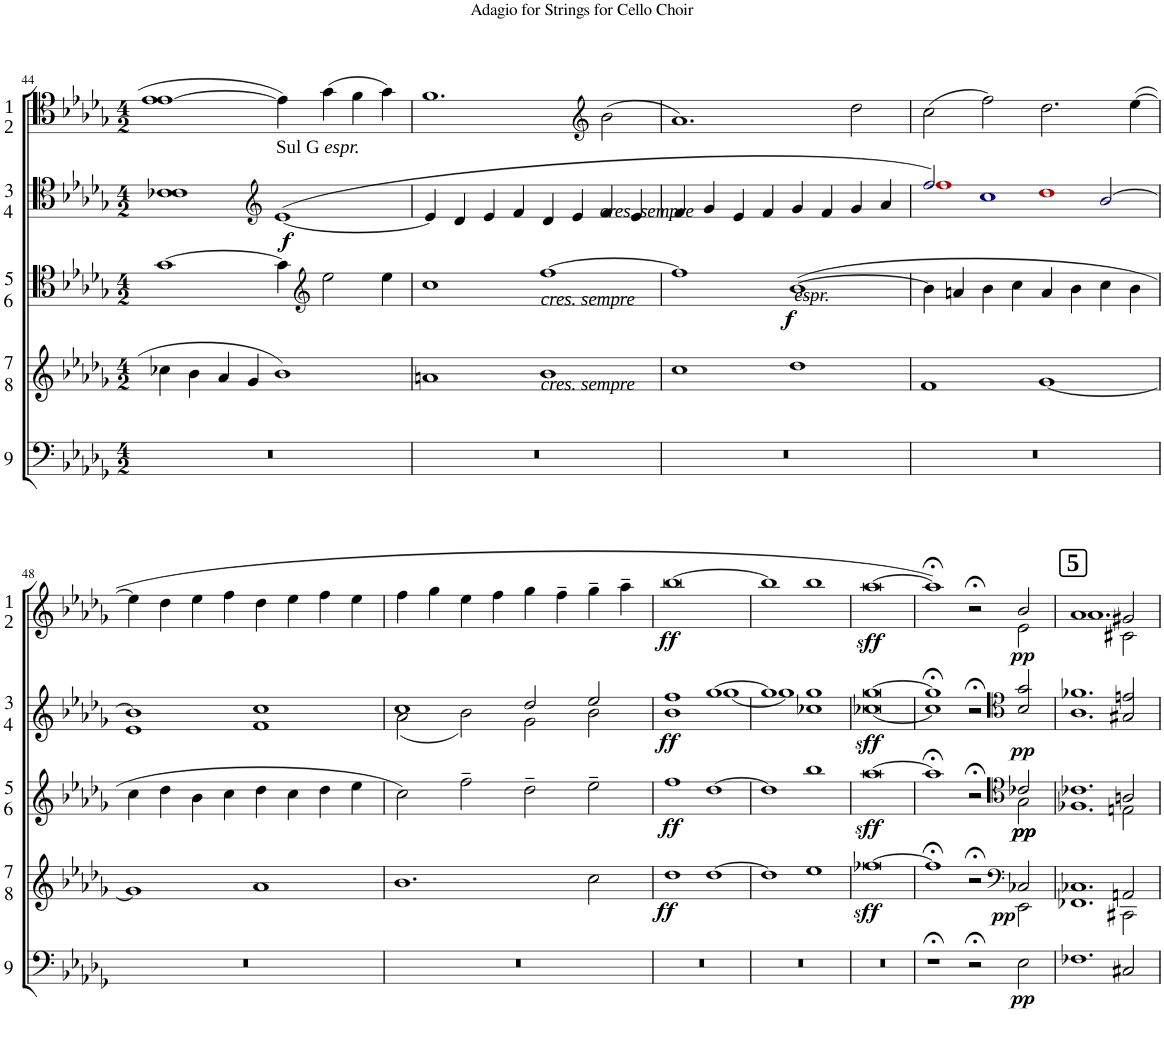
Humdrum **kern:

**kern	**dynam	**kern	**dynam	**kern	**dynam	**kern	**dynam	**kern	**dynam
*part5	*part5	*part4	*part4	*part3	*part3	*part2	*part2	*part1	*part1
*staff5	*staff5	*staff4	*staff4	*staff3	*staff3	*staff2	*staff2	*staff1	*staff1
*I"Cello 9	*	*I"Cello 7 8	*	*I"Cello 5 6	*	*I"Cello 3 4	*	*I"Cello 1 2	*
!!LO:PB:g=z
*clefF4	*	*clefG2	*	*clefC4	*	*clefC4	*	*clefC4	*
*k[b-e-a-d-g-]	*	*k[b-e-a-d-g-]	*	*k[b-e-a-d-g-]	*	*k[b-e-a-d-g-]	*	*k[b-e-a-d-g-]	*
*M4/2	*	*M4/2	*	*M4/2	*	*M4/2	*	*M4/2	*
=44	=44	=44	=44	=44	=44	=44	=44	=44	=44
*	*	*	*	*	*	*^	*	*	*
0r	.	4cc-X\	.	[1g-	.	1c-X	1c-	.	[1e- 1e-	.
.	.	4b-\	.	.	.	.	.	.	.	.
.	.	4a-/	.	.	.	.	.	.	.	.
.	.	4g-/	.	.	.	.	.	.	.	.
*	*	*	*	*	*	*clefG2	*	*	*	*
!	!	!	!	!	!	!LO:TX:a:t=Sul G	!	!	!	!
!	!	!	!	!	!	!LO:TX:a:i:t=espr.	!	!	!	!
!	!	!	!	!	!	!	!	!LO:DY:b	!	!
.	.	1b-	.	4g-\]	.	([1e-	1ryy	f	4e-\]	.
*	*	*	*	*clefG2	*	*	*	*	*	*
.	.	.	.	2ee-\	.	.	.	.	(4g-\	.
.	.	.	.	.	.	.	.	.	4f\	.
.	.	.	.	4ee-\	.	.	.	.	4g-\)	.
*	*	*	*	*	*	*v	*v	*	*	*
=45	=45	=45	=45	=45	=45	=45	=45	=45	=45
0r	.	1an	.	1cc	.	4e-/]	.	1.f	.
.	.	.	.	.	.	4d-/	.	.	.
.	.	.	.	.	.	4e-/	.	.	.
.	.	.	.	.	.	4f/	.	.	.
!	!	!	!	!LO:TX:a:i:t=cres. sempre	!	!	!	!	!
!	!	!LO:TX:a:i:t=cres. sempre	!	!	!	!	!	!	!
.	.	1b-	.	[1ff	.	4d-/	.	.	.
.	.	.	.	.	.	4e-/	.	.	.
*	*	*	*	*	*	*	*	*clefG2	*
!	!	!	!	!	!	!LO:TX:a:i:t=cres. sempre	!	!	!
.	.	.	.	.	.	4f/	.	(2b-\	.
.	.	.	.	.	.	4e-/	.	.	.
=46	=46	=46	=46	=46	=46	=46	=46	=46	=46
0r	.	1cc	.	1ff]	.	4f/	.	1.a-)	.
.	.	.	.	.	.	4g-/	.	.	.
.	.	.	.	.	.	4e-/	.	.	.
.	.	.	.	.	.	4f/	.	.	.
!	!	!	!	!LO:TX:a:i:t=espr.	!	!	!	!	!
!	!	!	!	!	!LO:DY:b	!	!	!	!
.	.	1dd-	.	([1b-	f	4g-/	.	.	.
.	.	.	.	.	.	4f/	.	.	.
.	.	.	.	.	.	4g-/	.	2dd-\	.
.	.	.	.	.	.	4a-/	.	.	.
=47	=47	=47	=47	=47	=47	=47	=47	=47	=47
*	*	*	*	*	*	*^	*	*	*
0r	.	1f	.	4b-\]	.	2ffi/)	1ffj	.	(2cc\	.
.	.	.	.	4an/	.	.	.	.	.	.
.	.	.	.	4b-\	.	1cci	.	.	2ff\)	.
.	.	.	.	4cc\	.	.	.	.	.	.
.	.	[1g-	.	4a/	.	.	1dd-j	.	2.dd-\	.
.	.	.	.	4b-\	.	.	.	.	.	.
.	.	.	.	4cc\	.	[2b-i/	.	.	.	.
.	.	.	.	4b-\	.	.	.	.	([4ee-\	.
!!LO:LB:g=z
=48	=48	=48	=48	=48	=48	=48	=48	=48	=48	=48
0r	.	1g-]	.	4cc\	.	1b-]	1e-	.	4ee-\]	.
.	.	.	.	4dd-\	.	.	.	.	4dd-\	.
.	.	.	.	4b-\	.	.	.	.	4ee-\	.
.	.	.	.	4cc\	.	.	.	.	4ff\	.
.	.	1a-	.	4dd-\	.	1cc	1f	.	4dd-\	.
.	.	.	.	4cc\	.	.	.	.	4ee-\	.
.	.	.	.	4dd-\	.	.	.	.	4ff\	.
.	.	.	.	4ee-\	.	.	.	.	4ee-\	.
=49	=49	=49	=49	=49	=49	=49	=49	=49	=49	=49
0r	.	1.b-	.	2cc\)	.	1cc	(2a-\	.	4ff\	.
.	.	.	.	.	.	.	.	.	4gg-\	.
.	.	.	.	2ff~\	.	.	2b-\)	.	4ee-\	.
.	.	.	.	.	.	.	.	.	4ff\	.
.	.	.	.	2dd-~\	.	2dd-/	2g-\	.	4gg-\	.
.	.	.	.	.	.	.	.	.	4ff~\	.
.	.	2cc\	.	2ee-~\	.	2ee-/	2b-\	.	4gg-~\	.
.	.	.	.	.	.	.	.	.	4aa-~\	.
=50	=50	=50	=50	=50	=50	=50	=50	=50	=50	=50
!	!	!	!LO:DY:b	!	!LO:DY:b	!	!	!LO:DY:b	!	!LO:DY:b
0r	.	1dd-	ff	1ff	ff	1ff	1b-	ff	[0bb-	ff
.	.	[1dd-	.	[1dd-	.	[1gg-	[1gg-	.	.	.
=51	=51	=51	=51	=51	=51	=51	=51	=51	=51	=51
0r	.	1dd-]	.	1dd-]	.	1gg-]	1gg-]	.	1bb-]	.
.	.	1ee-	.	1bb-	.	1gg-	1cc-X	.	1bb-	.
=52	=52	=52	=52	=52	=52	=52	=52	=52	=52	=52
!	!	!	!LO:DY:b	!	!LO:DY:b	!	!	!LO:DY:b	!	!LO:DY:b
0r	.	[0ff-X	other-dynamics	[0aa-	other-dynamics	[0gg-	[0cc-X	other-dynamics	[0aa-	other-dynamics
=53	=53	=53	=53	=53	=53	=53	=53	=53	=53	=53
*	*	*^	*	*^	*	*	*	*	*^	*
1r;<	.	1ff-;<]	1.ryy	.	1aa-;<]	1.ryy	.	1gg-;<]	1cc-]	.	1aa-;<])	1.ryy	.
2r;<	.	2r;<	.	.	2r;<	.	.	2r;<	2ryy	.	2r;<	.	.
*	*	*clefF4	*	*	*clefC4	*	*	*clefC4	*	*	*	*	*
!	!LO:DY:b	!	!	!LO:DY:b	!	!	!LO:DY:b	!	!	!	!	!	!
!	!	!	!	!	!	!	!LO:DY:n=1:b	!	!	!LO:DY:b	!	!	!LO:DY:b
2E-\	pp	2C-X/	2EE-\	pp	2c-X/	2G-\	pp pp	2g-/	2B-/	pp	2b-/	2e-\	pp
=54	=54	=54	=54	=54	=54	=54	=54	=54	=54	=54	=54	=54	=54
!	!	!	!	!	!	!	!	!	!	!	!LO:TX:a:B:t=5	!	!
1.F-X	.	1.C-X	1.FF-X	.	1.c-X	1.F-X	.	1.f-X	1.A-	.	1.a-	1.a-	.
2C#X/	.	2AAn/	2CC#X\	.	2An/	2En\	.	2en/	2G#X/	.	2g#X/	2c#X\	.
*	*	*v	*v	*	*	*	*	*v	*v	*	*v	*v	*
*	*	*	*	*v	*v	*	*	*	*	*
=	=	=	=	=	=	=	=	=	=
*-	*-	*-	*-	*-	*-	*-	*-	*-	*-
